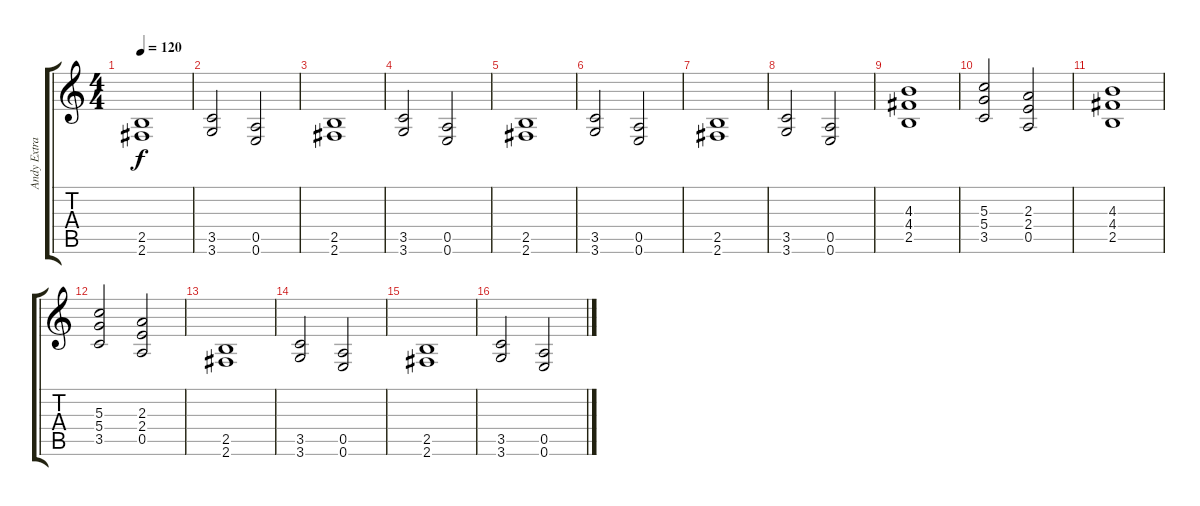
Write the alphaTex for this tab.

\track ("Andy Extra" "Andy Extra") {instrument electricguitarjazz}
\staff {score tabs}
\tuning (E4 B3 G3 D3 A2 E2) {hide}
\ts (4 4)
\tempo 120
\clef g2
\ks c
(2.5 2.6).1{dy f} |
(3.5 3.6).2 (0.5 0.6).2 |
(2.5 2.6).1 |
(3.5 3.6).2 (0.5 0.6).2 |
(2.5 2.6).1 |
(3.5 3.6).2 (0.5 0.6).2 |
(2.5 2.6).1 |
(3.5 3.6).2 (0.5 0.6).2 |
(4.3 4.4 2.5).1 |
(5.3 5.4 3.5).2 (2.3 2.4 0.5).2 |
(4.3 4.4 2.5).1 |
(5.3 5.4 3.5).2 (2.3 2.4 0.5).2 |
(2.5 2.6).1 |
(3.5 3.6).2 (0.5 0.6).2 |
(2.5 2.6).1 |
(3.5 3.6).2 (0.5 0.6).2
